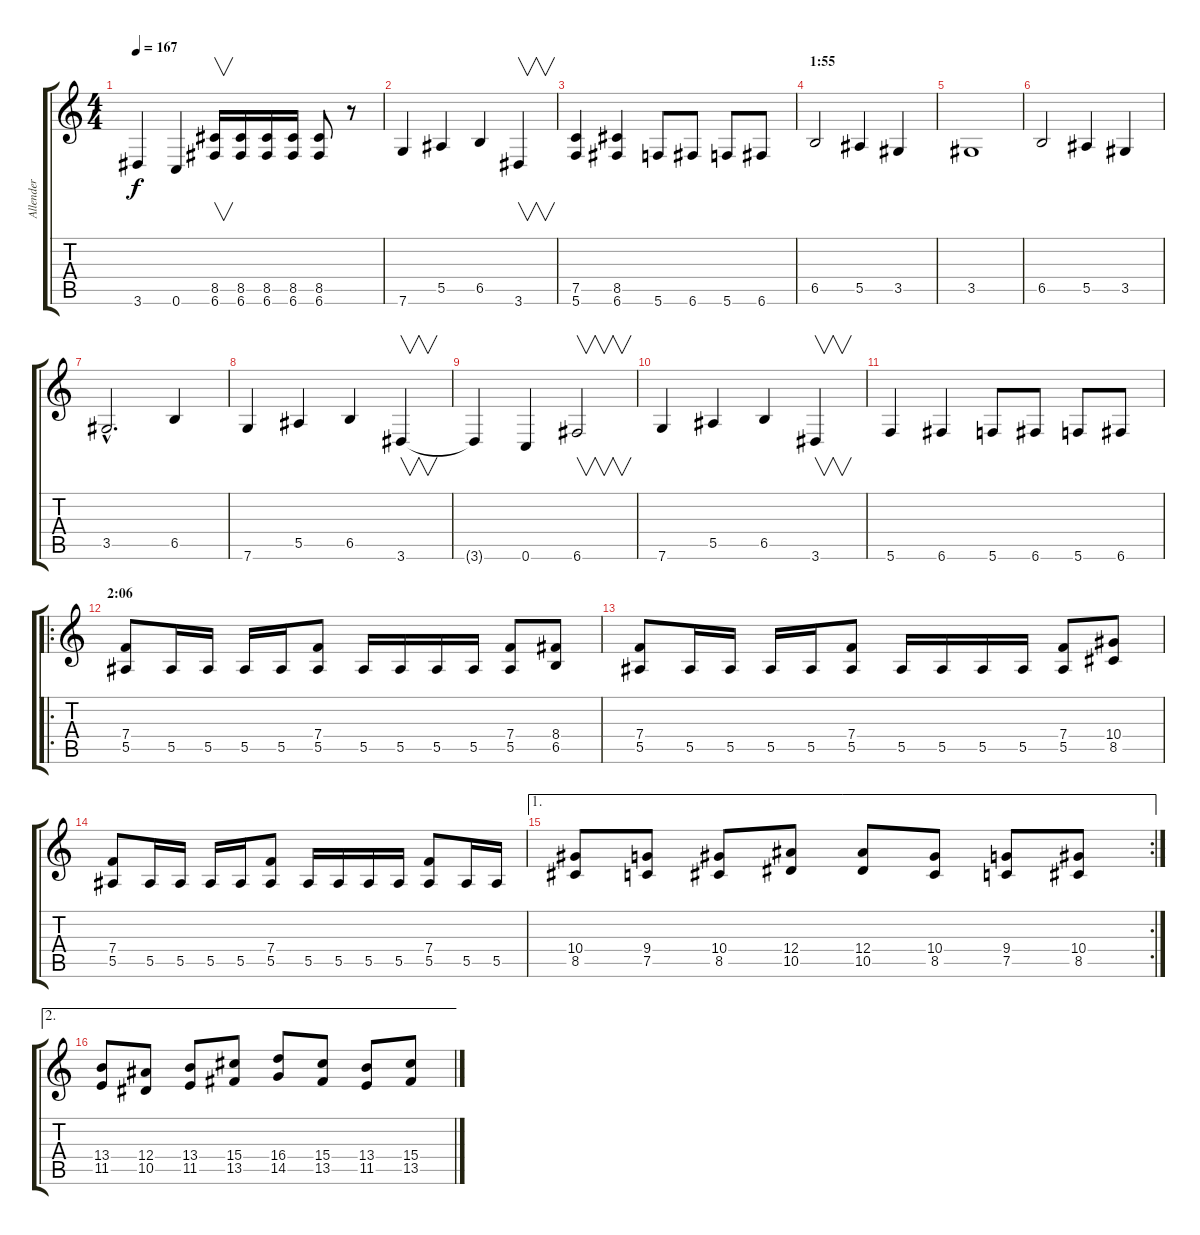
\track ("Allender" "Allender") {instrument distortionguitar}
\staff {score tabs}
\tuning (C4 G3 Eb3 Bb2 F2 C2) {hide}
\ts (4 4)
\tempo 167
\clef g2
\ks c
3.6{t}.4{dy f} 0.6.4 (8.5 6.6).16{v} (8.5 6.6).16 (8.5 6.6).16 (8.5 6.6).16 (8.5 6.6).8 r.8 |
7.6.4 5.5.4 6.5.4 3.6.4{v} |
(7.5 5.6).4 (8.5 6.6).4 5.6.8 6.6.8 5.6.8 6.6.8 |
\section ("" "1:55")
6.5.2 5.5.4 3.5.4 |
3.5.1 |
6.5.2 5.5.4 3.5.4 |
3.5{hac}.2{d} 6.5.4 |
7.6.4 5.5.4 6.5.4 3.6.4{v} |
3.6{t}.4 0.6.4 6.6.2{v} |
7.6.4 5.5.4 6.5.4 3.6.4{v} |
5.6.4 6.6.4 5.6.8 6.6.8 5.6.8 6.6.8 |
\ro
\section ("" "2:06")
(7.4 5.5).8 5.5.16 5.5.16 5.5.16 5.5.16 (7.4 5.5).8 5.5.16 5.5.16 5.5.16 5.5.16 (7.4 5.5).8 (8.4 6.5).8 |
(7.4 5.5).8 5.5.16 5.5.16 5.5.16 5.5.16 (7.4 5.5).8 5.5.16 5.5.16 5.5.16 5.5.16 (7.4 5.5).8 (10.4 8.5).8 |
(7.4 5.5).8 5.5.16 5.5.16 5.5.16 5.5.16 (7.4 5.5).8 5.5.16 5.5.16 5.5.16 5.5.16 (7.4 5.5).8 5.5.16 5.5.16 |
\ae 1
\rc 2
(10.4 8.5).8 (9.4 7.5).8 (10.4 8.5).8 (12.4 10.5).8 (12.4 10.5).8 (10.4 8.5).8 (9.4 7.5).8 (10.4 8.5).8 |
\ae 2
(13.4 11.5).8 (12.4 10.5).8 (13.4 11.5).8 (15.4 13.5).8 (16.4 14.5).8 (15.4 13.5).8 (13.4 11.5).8 (15.4 13.5).8
